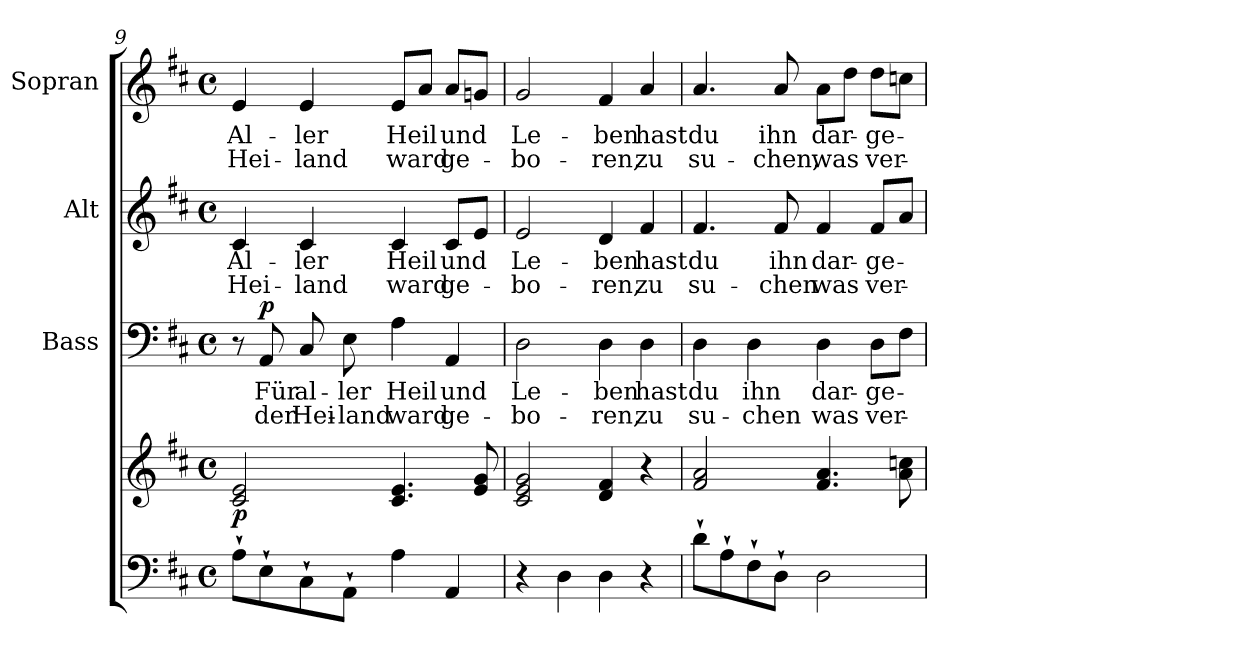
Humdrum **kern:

**kern	**kern	**dynam	**kern	**text	**text	**dynam	**kern	**text	**text	**kern	**text	**text
*part4	*part4	*part4	*part3	*part3	*part3	*part3	*part2	*part2	*part2	*part1	*part1	*part1
*staff5	*staff4	*staff4/5	*staff3	*staff3	*staff3	*staff3	*staff2	*staff2	*staff2	*staff1	*staff1	*staff1
*	*	*	*I"Bass	*	*	*	*I"Alt	*	*	*I"Sopran	*	*
*	*	*	*I'B.	*	*	*	*I'A.	*	*	*I'S.	*	*
*clefF4	*clefG2	*	*clefF4	*	*	*	*clefG2	*	*	*clefG2	*	*
*k[f#c#]	*k[f#c#]	*	*k[f#c#]	*	*	*	*k[f#c#]	*	*	*k[f#c#]	*	*
*D:	*D:	*	*D:	*	*	*	*D:	*	*	*D:	*	*
*M4/4	*M4/4	*	*M4/4	*	*	*	*M4/4	*	*	*M4/4	*	*
*met(c)	*met(c)	*	*met(c)	*	*	*	*met(c)	*	*	*met(c)	*	*
=9	=9	=9	=9	=9	=9	=9	=9	=9	=9	=9	=9	=9
!	!	!LO:DY:b	!	!	!	!	!	!LO:LY:b	!LO:LY:b	!	!LO:LY:b	!LO:LY:b
8A`>\L	2c#/ 2e/	p	8r	.	.	.	4c#/	Al-	Hei-	4e/	Al-	Hei-
!	!	!	!	!LO:LY:b	!LO:LY:b	!LO:DY:a	!	!	!	!	!	!
8E`>\	.	.	8AA/	Für	der	p	.	.	.	.	.	.
!	!	!	!	!LO:LY:b	!LO:LY:b	!	!	!LO:LY:b	!LO:LY:b	!	!LO:LY:b	!LO:LY:b
8C#`>\	.	.	8C#/	al-	Hei-	.	4c#/	-ler	-land	4e/	-ler	-land
!	!	!	!	!LO:LY:b	!LO:LY:b	!	!	!	!	!	!	!
8AA`>\J	.	.	8E\	-ler	-land	.	.	.	.	.	.	.
!	!	!	!	!LO:LY:b	!LO:LY:b	!	!	!LO:LY:b	!LO:LY:b	!	!LO:LY:b	!LO:LY:b
4A\	4.c#/ 4.e/	.	4A\	Heil	ward	.	4c#/	Heil	ward	8e/L	Heil	ward
.	.	.	.	.	.	.	.	.	.	8a/J	.	.
!	!	!	!	!LO:LY:b	!LO:LY:b	!	!	!LO:LY:b	!LO:LY:b	!	!LO:LY:b	!LO:LY:b
4AA/	.	.	4AA/	und	ge-	.	8c#/L	und	ge-	8a/L	und	ge-
.	8e/ 8g/	.	.	.	.	.	8e/J	.	.	8gn/J	.	.
=10	=10	=10	=10	=10	=10	=10	=10	=10	=10	=10	=10	=10
!	!	!	!	!LO:LY:b	!LO:LY:b	!	!	!LO:LY:b	!LO:LY:b	!	!LO:LY:b	!LO:LY:b
4r	2c#/ 2e/ 2g/	.	2D\	Le-	-bo-	.	2e/	Le-	-bo-	2g/	Le-	-bo-
4D\	.	.	.	.	.	.	.	.	.	.	.	.
!	!	!	!	!LO:LY:b	!LO:LY:b	!	!	!LO:LY:b	!LO:LY:b	!	!LO:LY:b	!LO:LY:b
4D\	4d/ 4f#/	.	4D\	-ben	-ren,	.	4d/	-ben	-ren,	4f#/	-ben	-ren,
!	!	!	!	!LO:LY:b	!LO:LY:b	!	!	!LO:LY:b	!LO:LY:b	!	!LO:LY:b	!LO:LY:b
4r	4r	.	4D\	hast	zu	.	4f#/	hast	zu	4a/	hast	zu
!!LO:PB:g=z
=11	=11	=11	=11	=11	=11	=11	=11	=11	=11	=11	=11	=11
!	!	!	!	!LO:LY:b	!LO:LY:b	!	!	!LO:LY:b	!LO:LY:b	!	!LO:LY:b	!LO:LY:b
8d`>\L	2f#/ 2a/	.	4D\	du	su-	.	4.f#/	du	su-	4.a/	du	su-
8A`>\	.	.	.	.	.	.	.	.	.	.	.	.
!	!	!	!	!LO:LY:b	!LO:LY:b	!	!	!	!	!	!	!
8F#`>\	.	.	4D\	ihn	-chen	.	.	.	.	.	.	.
!	!	!	!	!	!	!	!	!LO:LY:b	!LO:LY:b	!	!LO:LY:b	!LO:LY:b
8D`>\J	.	.	.	.	.	.	8f#/	ihn	-chen	8a/	ihn	-chen,
!	!	!	!	!LO:LY:b	!LO:LY:b	!	!	!LO:LY:b	!LO:LY:b	!	!LO:LY:b	!LO:LY:b
2D\	4.f#/ 4.a/	.	4D\	dar-	was	.	4f#/	dar-	was	8a\L	dar-	was
.	.	.	.	.	.	.	.	.	.	8dd\J	.	.
!	!	!	!	!LO:LY:b	!LO:LY:b	!	!	!LO:LY:b	!LO:LY:b	!	!LO:LY:b	!LO:LY:b
.	.	.	8D\L	-ge-	ver-	.	8f#/L	-ge-	ver-	8dd\L	-ge-	ver-
.	8a\ 8ccn\	.	8F#\J	.	.	.	8a/J	.	.	8ccn\J	.	.
=	=	=	=	=	=	=	=	=	=	=	=	=
*-	*-	*-	*-	*-	*-	*-	*-	*-	*-	*-	*-	*-
